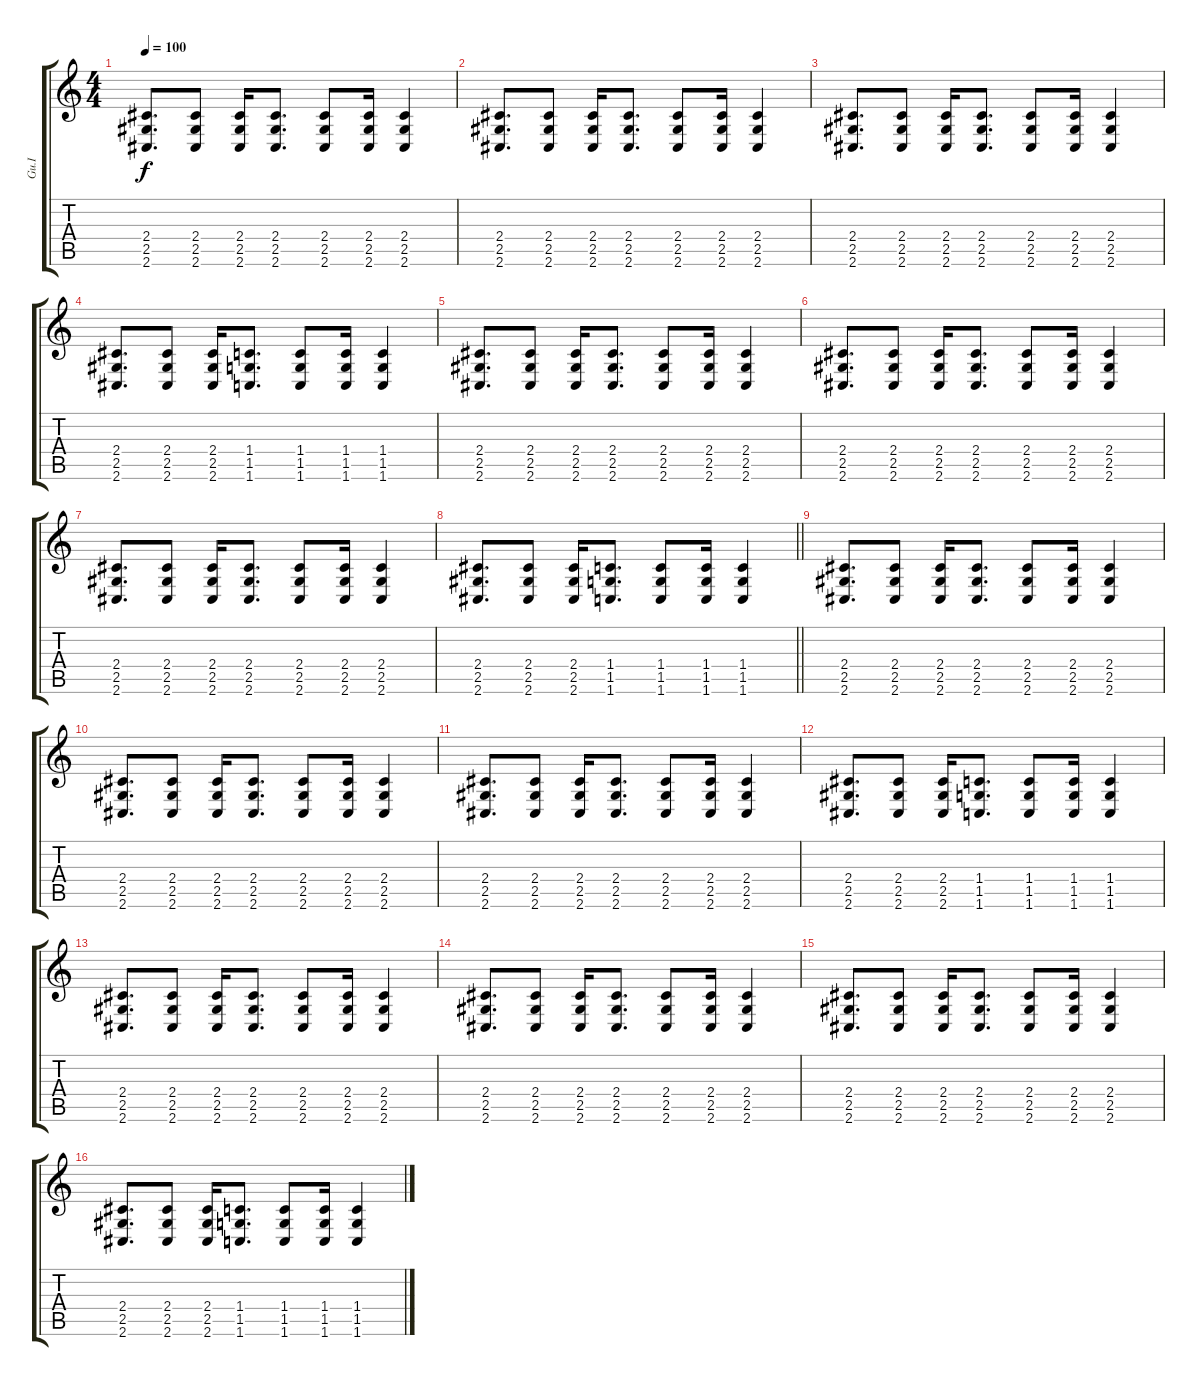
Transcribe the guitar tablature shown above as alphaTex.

\track ("Gu.I" "Gu.I") {instrument distortionguitar}
\staff {score tabs}
\tuning (Db4 Ab3 E3 B2 Gb2 B1) {hide}
\ts (4 4)
\tempo 100
\clef g2
\ks c
(2.4 2.5 2.6).8{d dy f instrument electricguitarclean} (2.4 2.5 2.6).8 (2.4 2.5 2.6).16 (2.4 2.5 2.6).8{d} (2.4 2.5 2.6).8 (2.4 2.5 2.6).16 (2.4 2.5 2.6).4 |
(2.4 2.5 2.6).8{d} (2.4 2.5 2.6).8 (2.4 2.5 2.6).16 (2.4 2.5 2.6).8{d} (2.4 2.5 2.6).8 (2.4 2.5 2.6).16 (2.4 2.5 2.6).4 |
(2.4 2.5 2.6).8{d} (2.4 2.5 2.6).8 (2.4 2.5 2.6).16 (2.4 2.5 2.6).8{d} (2.4 2.5 2.6).8 (2.4 2.5 2.6).16 (2.4 2.5 2.6).4 |
(2.4 2.5 2.6).8{d} (2.4 2.5 2.6).8 (2.4 2.5 2.6).16 (1.4 1.5 1.6).8{d} (1.4 1.5 1.6).8 (1.4 1.5 1.6).16 (1.4 1.5 1.6).4 |
(2.4 2.5 2.6).8{d} (2.4 2.5 2.6).8 (2.4 2.5 2.6).16 (2.4 2.5 2.6).8{d} (2.4 2.5 2.6).8 (2.4 2.5 2.6).16 (2.4 2.5 2.6).4 |
(2.4 2.5 2.6).8{d} (2.4 2.5 2.6).8 (2.4 2.5 2.6).16 (2.4 2.5 2.6).8{d} (2.4 2.5 2.6).8 (2.4 2.5 2.6).16 (2.4 2.5 2.6).4 |
(2.4 2.5 2.6).8{d} (2.4 2.5 2.6).8 (2.4 2.5 2.6).16 (2.4 2.5 2.6).8{d} (2.4 2.5 2.6).8 (2.4 2.5 2.6).16 (2.4 2.5 2.6).4 |
\barLineRight lightlight
(2.4 2.5 2.6).8{d} (2.4 2.5 2.6).8 (2.4 2.5 2.6).16 (1.4 1.5 1.6).8{d} (1.4 1.5 1.6).8 (1.4 1.5 1.6).16 (1.4 1.5 1.6).4 |
(2.4 2.5 2.6).8{d} (2.4 2.5 2.6).8 (2.4 2.5 2.6).16 (2.4 2.5 2.6).8{d} (2.4 2.5 2.6).8 (2.4 2.5 2.6).16 (2.4 2.5 2.6).4 |
(2.4 2.5 2.6).8{d} (2.4 2.5 2.6).8 (2.4 2.5 2.6).16 (2.4 2.5 2.6).8{d} (2.4 2.5 2.6).8 (2.4 2.5 2.6).16 (2.4 2.5 2.6).4 |
(2.4 2.5 2.6).8{d} (2.4 2.5 2.6).8 (2.4 2.5 2.6).16 (2.4 2.5 2.6).8{d} (2.4 2.5 2.6).8 (2.4 2.5 2.6).16 (2.4 2.5 2.6).4 |
(2.4 2.5 2.6).8{d} (2.4 2.5 2.6).8 (2.4 2.5 2.6).16 (1.4 1.5 1.6).8{d} (1.4 1.5 1.6).8 (1.4 1.5 1.6).16 (1.4 1.5 1.6).4 |
(2.4 2.5 2.6).8{d} (2.4 2.5 2.6).8 (2.4 2.5 2.6).16 (2.4 2.5 2.6).8{d} (2.4 2.5 2.6).8 (2.4 2.5 2.6).16 (2.4 2.5 2.6).4 |
(2.4 2.5 2.6).8{d} (2.4 2.5 2.6).8 (2.4 2.5 2.6).16 (2.4 2.5 2.6).8{d} (2.4 2.5 2.6).8 (2.4 2.5 2.6).16 (2.4 2.5 2.6).4 |
(2.4 2.5 2.6).8{d} (2.4 2.5 2.6).8 (2.4 2.5 2.6).16 (2.4 2.5 2.6).8{d} (2.4 2.5 2.6).8 (2.4 2.5 2.6).16 (2.4 2.5 2.6).4 |
(2.4 2.5 2.6).8{d} (2.4 2.5 2.6).8 (2.4 2.5 2.6).16 (1.4 1.5 1.6).8{d} (1.4 1.5 1.6).8 (1.4 1.5 1.6).16 (1.4 1.5 1.6).4
